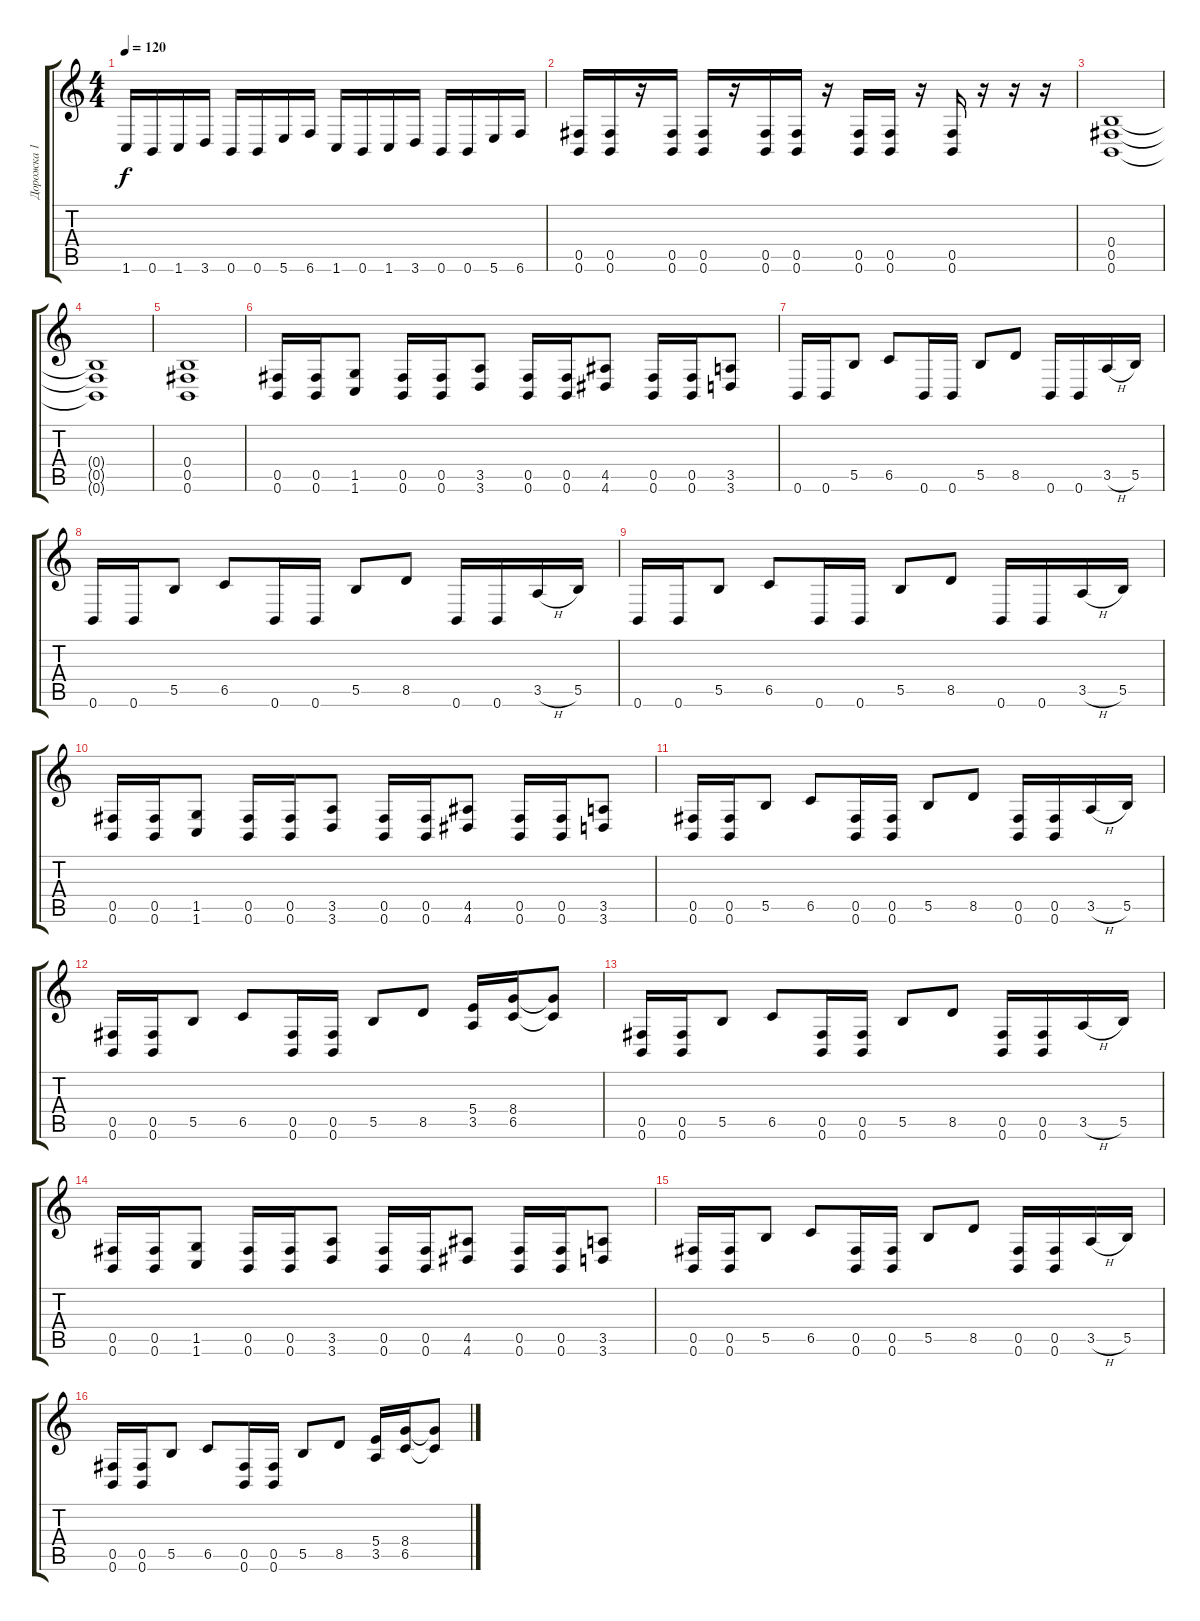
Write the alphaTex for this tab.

\track ("Дорожка 1" "Дорожка 1") {instrument distortionguitar}
\staff {score tabs}
\tuning (Db4 Ab3 E3 B2 Gb2 B1) {hide}
\ts (4 4)
\tempo 120
\clef g2
\ks c
1.6.16{dy f} 0.6.16 1.6.16 3.6.16 0.6.16 0.6.16 5.6.16 6.6.16 1.6.16 0.6.16 1.6.16 3.6.16 0.6.16 0.6.16 5.6.16 6.6.16 |
(0.5 0.6).16 (0.5 0.6).16 r.16 (0.5 0.6).16 (0.5 0.6).16 r.16 (0.5 0.6).16 (0.5 0.6).16 r.16 (0.5 0.6).16 (0.5 0.6).16 r.16 (0.5 0.6).16 r.16 r.16 r.16 |
(0.4 0.5 0.6).1 |
(0.4{t} 0.5{t} 0.6{t}).1 |
(0.4 0.5 0.6).1 |
(0.5 0.6).16 (0.5 0.6).16 (1.5 1.6).8 (0.5 0.6).16 (0.5 0.6).16 (3.5 3.6).8 (0.5 0.6).16 (0.5 0.6).16 (4.5 4.6).8 (0.5 0.6).16 (0.5 0.6).16 (3.5 3.6).8 |
0.6.16 0.6.16 5.5.8 6.5.8 0.6.16 0.6.16 5.5.8 8.5.8 0.6.16 0.6.16 3.5{h}.16 5.5.16 |
0.6.16 0.6.16 5.5.8 6.5.8 0.6.16 0.6.16 5.5.8 8.5.8 0.6.16 0.6.16 3.5{h}.16 5.5.16 |
0.6.16 0.6.16 5.5.8 6.5.8 0.6.16 0.6.16 5.5.8 8.5.8 0.6.16 0.6.16 3.5{h}.16 5.5.16 |
(0.5 0.6).16 (0.5 0.6).16 (1.5 1.6).8 (0.5 0.6).16 (0.5 0.6).16 (3.5 3.6).8 (0.5 0.6).16 (0.5 0.6).16 (4.5 4.6).8 (0.5 0.6).16 (0.5 0.6).16 (3.5 3.6).8 |
(0.5 0.6).16 (0.5 0.6).16 5.5.8 6.5.8 (0.5 0.6).16 (0.5 0.6).16 5.5.8 8.5.8 (0.5 0.6).16 (0.5 0.6).16 3.5{h}.16 5.5.16 |
(0.5 0.6).16 (0.5 0.6).16 5.5.8 6.5.8 (0.5 0.6).16 (0.5 0.6).16 5.5.8 8.5.8 (5.4 3.5).16 (8.4 6.5).16 (8.4{t} 6.5{t}).8 |
(0.5 0.6).16 (0.5 0.6).16 5.5.8 6.5.8 (0.5 0.6).16 (0.5 0.6).16 5.5.8 8.5.8 (0.5 0.6).16 (0.5 0.6).16 3.5{h}.16 5.5.16 |
(0.5 0.6).16 (0.5 0.6).16 (1.5 1.6).8 (0.5 0.6).16 (0.5 0.6).16 (3.5 3.6).8 (0.5 0.6).16 (0.5 0.6).16 (4.5 4.6).8 (0.5 0.6).16 (0.5 0.6).16 (3.5 3.6).8 |
(0.5 0.6).16 (0.5 0.6).16 5.5.8 6.5.8 (0.5 0.6).16 (0.5 0.6).16 5.5.8 8.5.8 (0.5 0.6).16 (0.5 0.6).16 3.5{h}.16 5.5.16 |
(0.5 0.6).16 (0.5 0.6).16 5.5.8 6.5.8 (0.5 0.6).16 (0.5 0.6).16 5.5.8 8.5.8 (5.4 3.5).16 (8.4 6.5).16 (8.4{t} 6.5{t}).8
